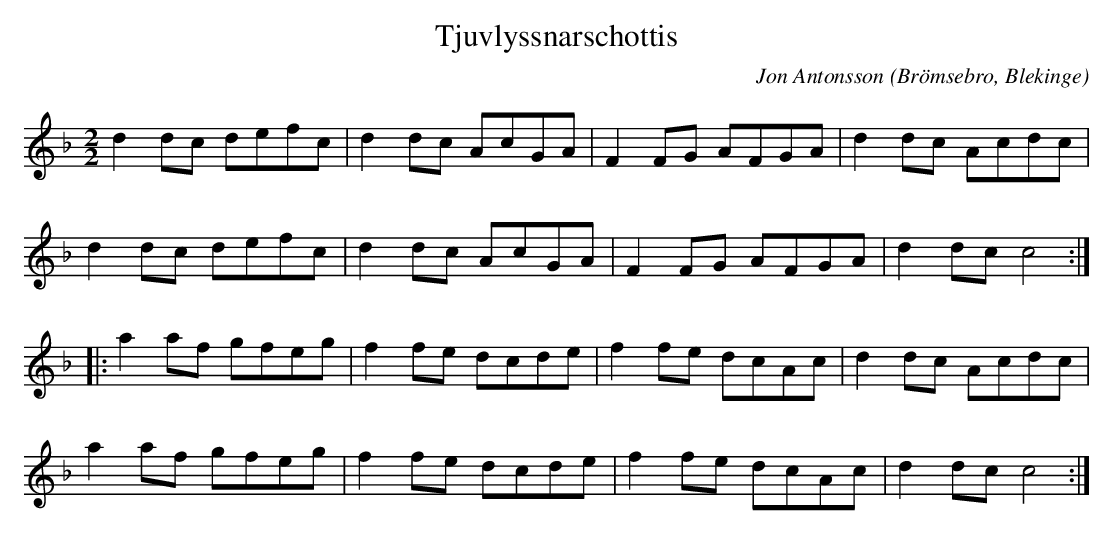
X:1
T:Tjuvlyssnarschottis
C:Jon Antonsson
O:Brömsebro, Blekinge
M:2/2
L:1/8
K:Dm
d2dc defc|d2dc AcGA|F2FG AFGA|d2dc Acdc|
d2dc defc|d2dc AcGA|F2FG AFGA|d2dc c4:|
|:a2af gfeg|f2fe dcde|f2fe dcAc|d2dc Acdc|
a2af gfeg|f2fe dcde|f2fe dcAc|d2dc c4:|
